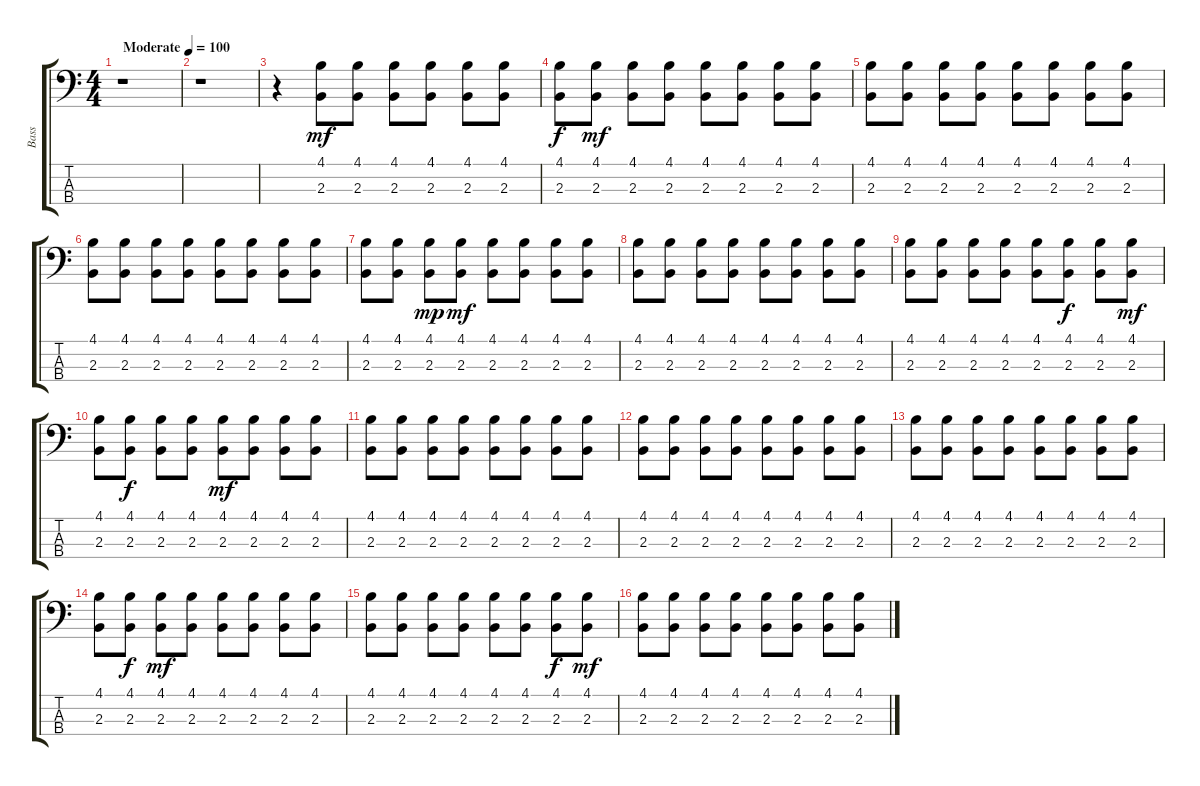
\track ("Bass" "Bass") {instrument electricbassfinger}
\staff {score tabs}
\tuning (G2 D2 A1 E1) {hide}
\ts (4 4)
\tempo (100 "Moderate")
\clef f4
\ks c
r.1{dy mf instrument electricbassfinger} |
r.1 |
r.4 (4.1 2.3).8 (4.1 2.3).8 (4.1 2.3).8 (4.1 2.3).8 (4.1 2.3).8 (4.1 2.3).8 |
(4.1 2.3).8{dy f} (4.1 2.3).8{dy mf} (4.1 2.3).8 (4.1 2.3).8 (4.1 2.3).8 (4.1 2.3).8 (4.1 2.3).8 (4.1 2.3).8 |
(4.1 2.3).8 (4.1 2.3).8 (4.1 2.3).8 (4.1 2.3).8 (4.1 2.3).8 (4.1 2.3).8 (4.1 2.3).8 (4.1 2.3).8 |
(4.1 2.3).8 (4.1 2.3).8 (4.1 2.3).8 (4.1 2.3).8 (4.1 2.3).8 (4.1 2.3).8 (4.1 2.3).8 (4.1 2.3).8 |
(4.1 2.3).8 (4.1 2.3).8 (4.1 2.3).8{dy mp} (4.1 2.3).8{dy mf} (4.1 2.3).8 (4.1 2.3).8 (4.1 2.3).8 (4.1 2.3).8 |
(4.1 2.3).8 (4.1 2.3).8 (4.1 2.3).8 (4.1 2.3).8 (4.1 2.3).8 (4.1 2.3).8 (4.1 2.3).8 (4.1 2.3).8 |
(4.1 2.3).8 (4.1 2.3).8 (4.1 2.3).8 (4.1 2.3).8 (4.1 2.3).8 (4.1 2.3).8{dy f} (4.1 2.3).8 (4.1 2.3).8{dy mf} |
(4.1 2.3).8 (4.1 2.3).8{dy f} (4.1 2.3).8 (4.1 2.3).8 (4.1 2.3).8{dy mf} (4.1 2.3).8 (4.1 2.3).8 (4.1 2.3).8 |
(4.1 2.3).8 (4.1 2.3).8 (4.1 2.3).8 (4.1 2.3).8 (4.1 2.3).8 (4.1 2.3).8 (4.1 2.3).8 (4.1 2.3).8 |
(4.1 2.3).8 (4.1 2.3).8 (4.1 2.3).8 (4.1 2.3).8 (4.1 2.3).8 (4.1 2.3).8 (4.1 2.3).8 (4.1 2.3).8 |
(4.1 2.3).8 (4.1 2.3).8 (4.1 2.3).8 (4.1 2.3).8 (4.1 2.3).8 (4.1 2.3).8 (4.1 2.3).8 (4.1 2.3).8 |
(4.1 2.3).8 (4.1 2.3).8{dy f} (4.1 2.3).8{dy mf} (4.1 2.3).8 (4.1 2.3).8 (4.1 2.3).8 (4.1 2.3).8 (4.1 2.3).8 |
(4.1 2.3).8 (4.1 2.3).8 (4.1 2.3).8 (4.1 2.3).8 (4.1 2.3).8 (4.1 2.3).8 (4.1 2.3).8{dy f} (4.1 2.3).8{dy mf} |
(4.1 2.3).8 (4.1 2.3).8 (4.1 2.3).8 (4.1 2.3).8 (4.1 2.3).8 (4.1 2.3).8 (4.1 2.3).8 (4.1 2.3).8
